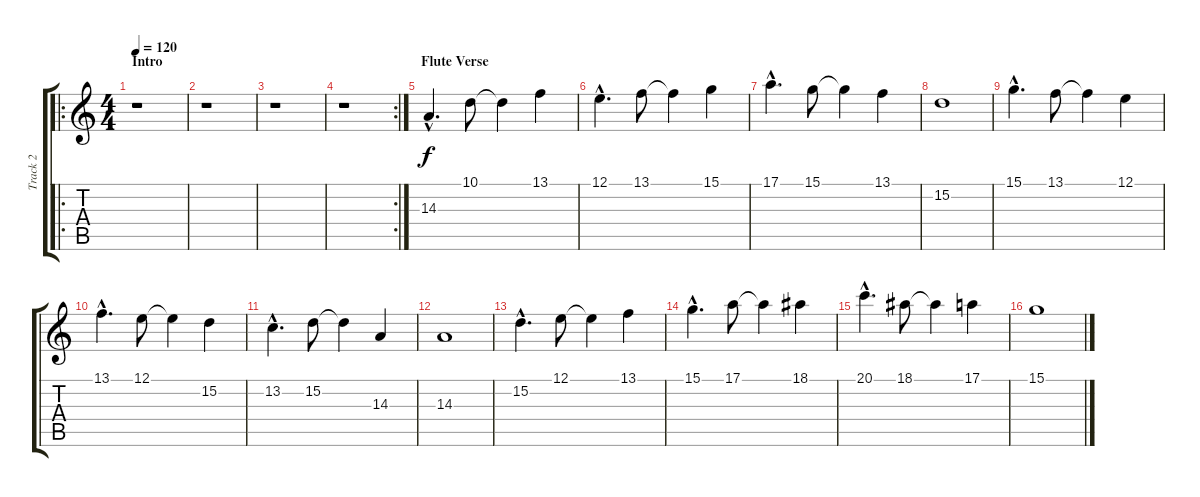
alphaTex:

\track ("Track 2" "Track 2") {instrument flute}
\staff {score tabs}
\tuning (E4 B3 G3 D3 A2 E2) {hide}
\ro
\ts (4 4)
\section ("" "Intro")
\tempo 120
\clef g2
\ks c
r.1{dy f instrument flute} |
r.1 |
r.1 |
\rc 2
r.1 |
\section ("" "Flute Verse")
14.3{hac}.4{d} 10.1.8 10.1{t}.4 13.1.4 |
12.1{hac}.4{d} 13.1.8 13.1{t}.4 15.1.4 |
17.1{hac}.4{d} 15.1.8 15.1{t}.4 13.1.4 |
15.2.1 |
15.1{hac}.4{d} 13.1.8 13.1{t}.4 12.1.4 |
13.1{hac}.4{d} 12.1.8 12.1{t}.4 15.2.4 |
13.2{hac}.4{d} 15.2.8 15.2{t}.4 14.3.4 |
14.3.1 |
15.2{hac}.4{d} 12.1.8 12.1{t}.4 13.1.4 |
15.1{hac}.4{d} 17.1.8 17.1{t}.4 18.1.4 |
20.1{hac}.4{d} 18.1.8 18.1{t}.4 17.1.4 |
15.1.1
